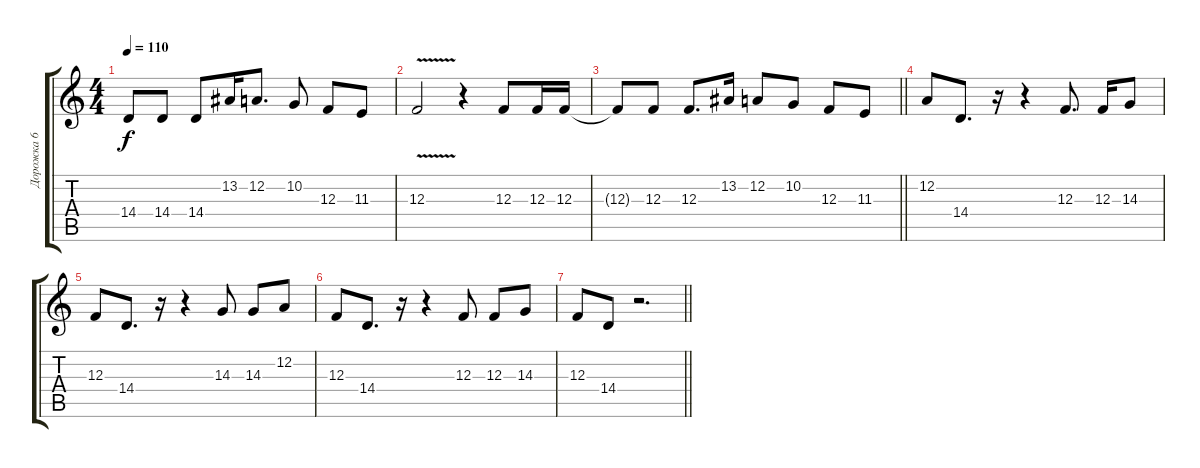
\track ("Дорожка 6" "Дорожка 6") {instrument flute}
\staff {score tabs}
\tuning (D4 A3 F3 C3 G2 D2) {hide}
\ts (4 4)
\tempo 110
\clef g2
\ks c
14.4.8{dy f} 14.4.8 14.4.8 13.2.16 12.2.8{d} 10.2.8 12.3.8 11.3.8 |
12.3{v}.2 r.4 12.3.8 12.3.16 12.3.16 |
\barLineRight lightlight
12.3{t}.8 12.3.8 12.3.8{d} 13.2.16 12.2.8 10.2.8 12.3.8 11.3.8 |
12.2.8 14.4.8{d} r.16 r.4 12.3.8{d} 12.3.16 14.3.8 |
12.3.8 14.4.8{d} r.16 r.4 14.3.8 14.3.8 12.2.8 |
12.3.8 14.4.8{d} r.16 r.4 12.3.8 12.3.8 14.3.8 |
\barLineRight lightlight
12.3.8 14.4.8 r.2{d}
